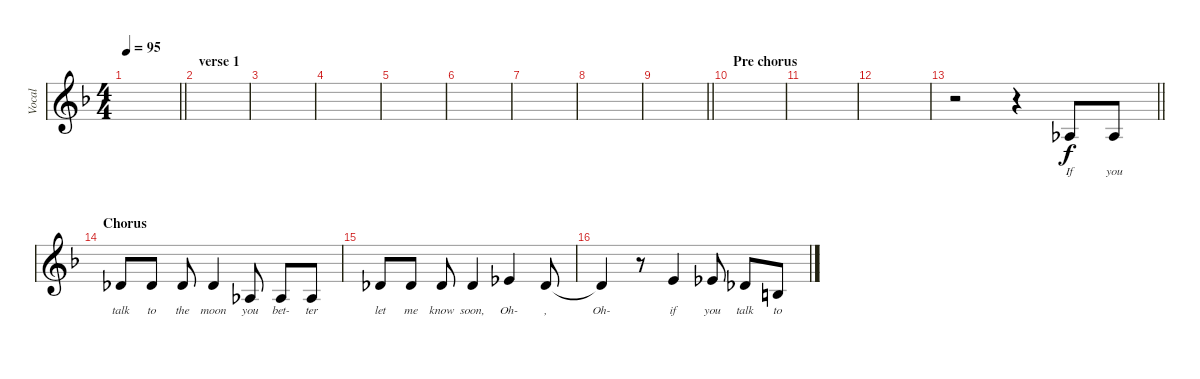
\track ("Vocal" "Vocal") {instrument lead2sawtooth}
\staff {score}
\tuning (Eb4 Bb3 Gb3 Db3 Ab2 Eb2) {hide}
\ts (4 4)
\tempo 95
\clef g2
\barLineRight lightlight
\ks dminor
|
\section ("" "verse 1")
|
|
|
|
|
|
|
\barLineRight lightlight
|
\section ("" "Pre chorus")
|
|
|
\barLineRight lightlight
r.2 r.4 7.4.8{lyrics (0 "If") lyrics (1 "") lyrics (2 "") lyrics (3 "") lyrics (4 "")} 7.4.8{lyrics (0 "you") lyrics (1 "") lyrics (2 "") lyrics (3 "") lyrics (4 "")} |
\section ("" "Chorus")
7.3.8{lyrics (0 "talk") lyrics (1 "") lyrics (2 "") lyrics (3 "") lyrics (4 "")} 7.3.8{lyrics (0 "to") lyrics (1 "") lyrics (2 "") lyrics (3 "") lyrics (4 "")} 7.3.8{lyrics (0 "the") lyrics (1 "") lyrics (2 "") lyrics (3 "") lyrics (4 "")} 7.3.4{lyrics (0 "moon") lyrics (1 "") lyrics (2 "") lyrics (3 "") lyrics (4 "")} 7.4.8{lyrics (0 "you") lyrics (1 "") lyrics (2 "") lyrics (3 "") lyrics (4 "")} 7.4.8{lyrics (0 "bet-") lyrics (1 "") lyrics (2 "") lyrics (3 "") lyrics (4 "")} 7.4.8{lyrics (0 "ter") lyrics (1 "") lyrics (2 "") lyrics (3 "") lyrics (4 "")} |
7.3.8{lyrics (0 "let") lyrics (1 "") lyrics (2 "") lyrics (3 "") lyrics (4 "")} 7.3.8{lyrics (0 "me") lyrics (1 "") lyrics (2 "") lyrics (3 "") lyrics (4 "")} 7.3.8{lyrics (0 "know") lyrics (1 "") lyrics (2 "") lyrics (3 "") lyrics (4 "")} 7.3.4{lyrics (0 "soon,") lyrics (1 "") lyrics (2 "") lyrics (3 "") lyrics (4 "")} 9.3.4{lyrics (0 "Oh-") lyrics (1 "") lyrics (2 "") lyrics (3 "") lyrics (4 "")} 7.3.8{lyrics (0 ",") lyrics (1 "") lyrics (2 "") lyrics (3 "") lyrics (4 "")} |
7.3{t}.4{lyrics (0 "Oh-") lyrics (1 "") lyrics (2 "") lyrics (3 "") lyrics (4 "")} r.8 10.3.4{lyrics (0 "if") lyrics (1 "") lyrics (2 "") lyrics (3 "") lyrics (4 "")} 9.3.8{lyrics (0 "you") lyrics (1 "") lyrics (2 "") lyrics (3 "") lyrics (4 "")} 7.3.8{lyrics (0 "talk") lyrics (1 "") lyrics (2 "") lyrics (3 "") lyrics (4 "")} 10.4.8{lyrics (0 "to") lyrics (1 "") lyrics (2 "") lyrics (3 "") lyrics (4 "")}
